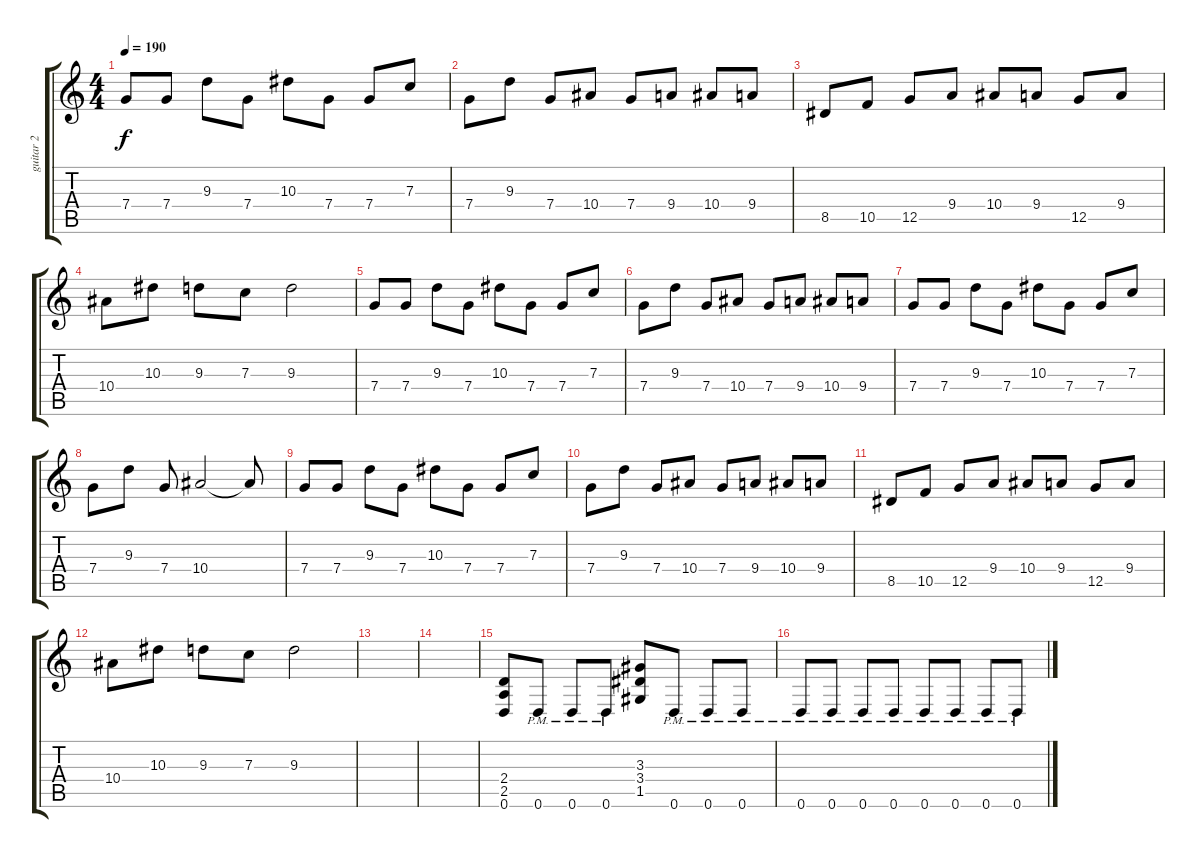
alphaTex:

\track ("guitar 2" "guitar 2") {instrument overdrivenguitar}
\staff {score tabs}
\tuning (D4 A3 F3 C3 G2 D2) {hide}
\ts (4 4)
\tempo 190
\clef g2
\ks c
7.4.8{dy f} 7.4.8 9.3.8 7.4.8 10.3.8 7.4.8 7.4.8 7.3.8 |
7.4.8 9.3.8 7.4.8 10.4.8 7.4.8 9.4.8 10.4.8 9.4.8 |
8.5.8 10.5.8 12.5.8 9.4.8 10.4.8 9.4.8 12.5.8 9.4.8 |
10.4.8 10.3.8 9.3.8 7.3.8 9.3.2 |
7.4.8 7.4.8 9.3.8 7.4.8 10.3.8 7.4.8 7.4.8 7.3.8 |
7.4.8 9.3.8 7.4.8 10.4.8 7.4.8 9.4.8 10.4.8 9.4.8 |
7.4.8 7.4.8 9.3.8 7.4.8 10.3.8 7.4.8 7.4.8 7.3.8 |
7.4.8 9.3.8 7.4.8 10.4.2 10.4{t}.8 |
7.4.8 7.4.8 9.3.8 7.4.8 10.3.8 7.4.8 7.4.8 7.3.8 |
7.4.8 9.3.8 7.4.8 10.4.8 7.4.8 9.4.8 10.4.8 9.4.8 |
8.5.8 10.5.8 12.5.8 9.4.8 10.4.8 9.4.8 12.5.8 9.4.8 |
10.4.8 10.3.8 9.3.8 7.3.8 9.3.2 |
|
|
(2.4 2.5 0.6).8 0.6{pm}.8 0.6{pm}.8 0.6{pm}.8 (3.3 3.4 1.5).8 0.6{pm}.8 0.6{pm}.8 0.6{pm}.8 |
0.6{pm}.8 0.6{pm}.8 0.6{pm}.8 0.6{pm}.8 0.6{pm}.8 0.6{pm}.8 0.6{pm}.8 0.6{pm}.8
